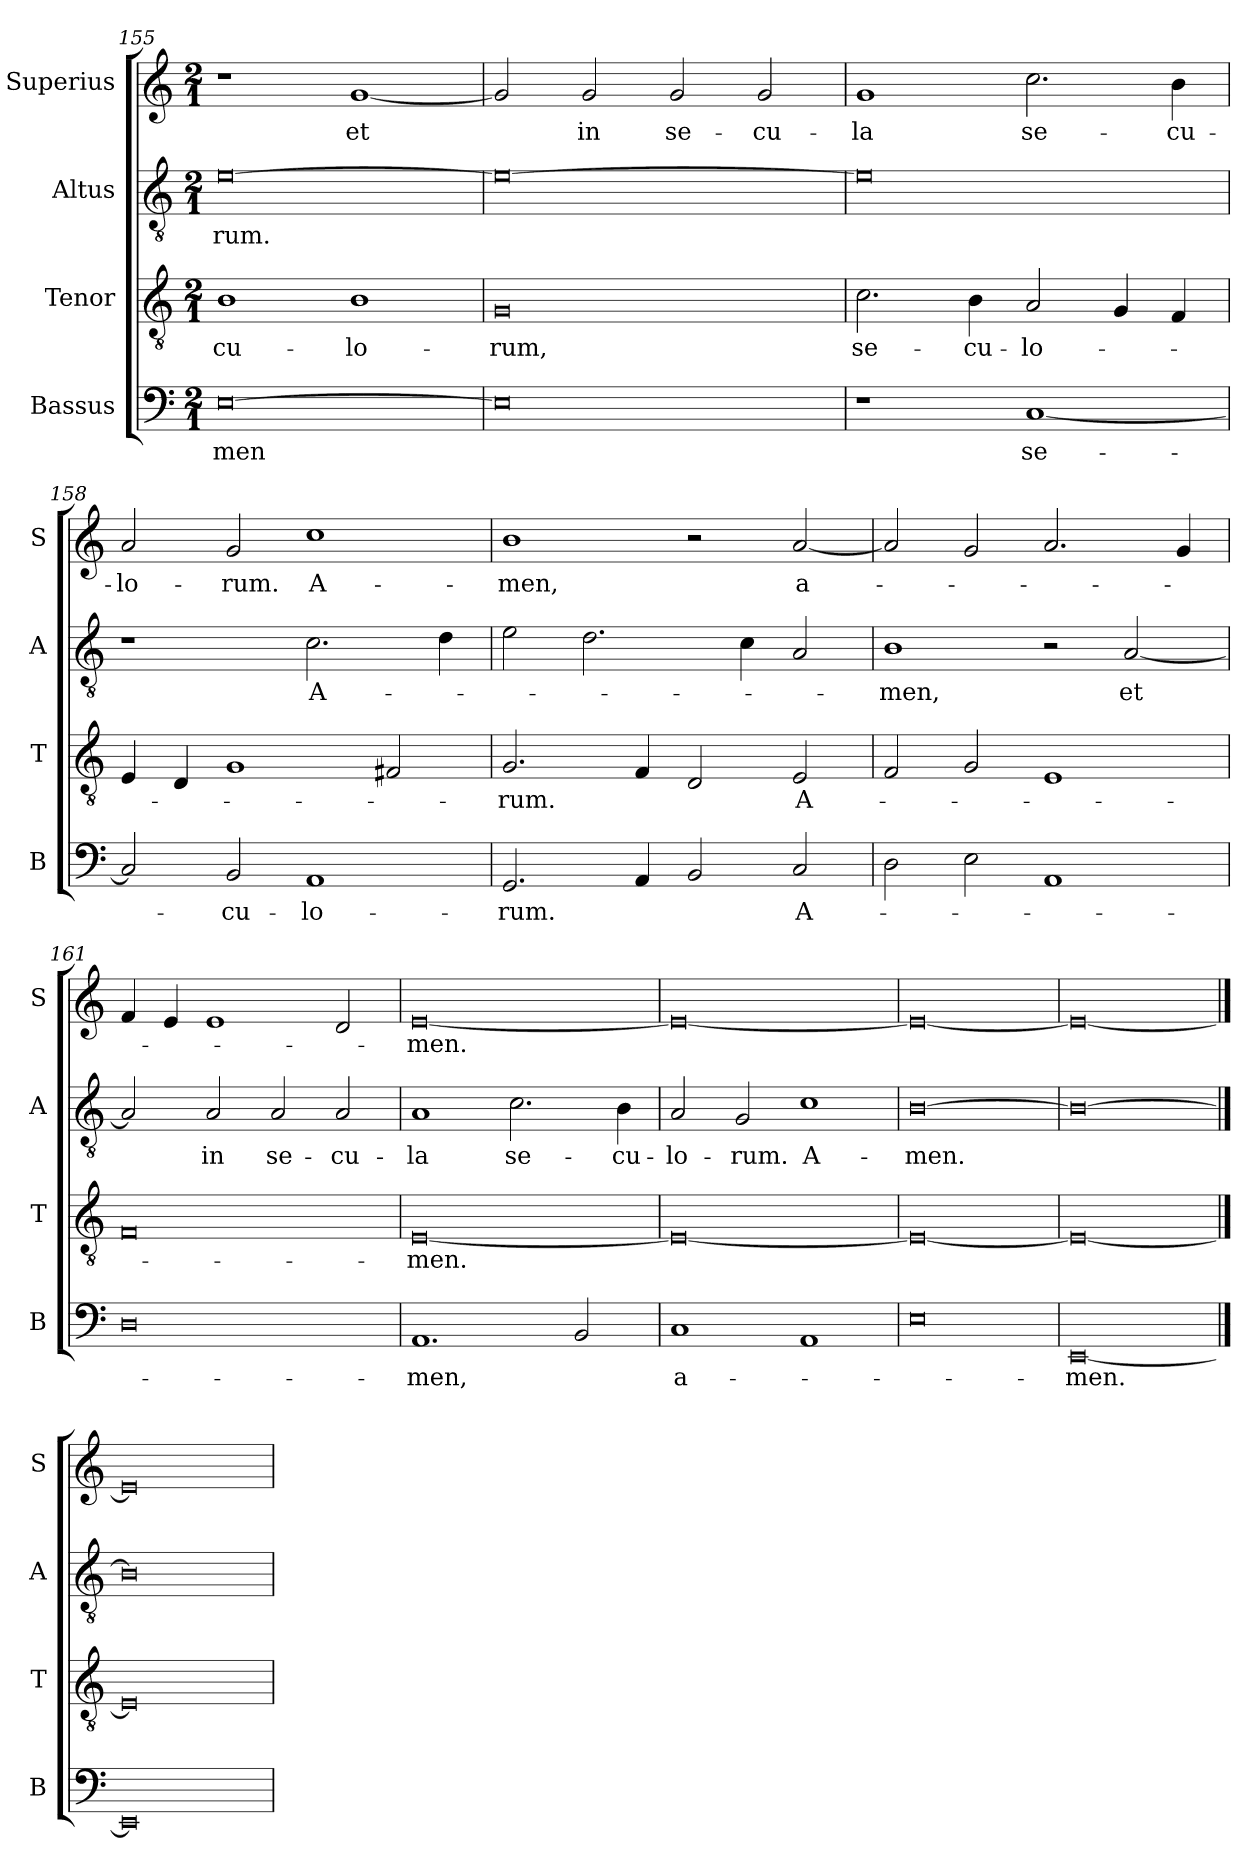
**kern	**text	**kern	**text	**kern	**text	**kern	**text
*part4	*part4	*part3	*part3	*part2	*part2	*part1	*part1
*staff4	*staff4	*staff3	*staff3	*staff2	*staff2	*staff1	*staff1
*I"Bassus	*	*I"Tenor	*	*I"Altus	*	*I"Superius	*
*I'B	*	*I'T	*	*I'A	*	*I'S	*
*clefF4	*	*clefGv2	*	*clefGv2	*	*clefG2	*
*k[]	*	*k[]	*	*k[]	*	*k[]	*
*C:	*	*C:	*	*C:	*	*C:	*
*M2/1	*	*M2/1	*	*M2/1	*	*M2/1	*
=155	=155	=155	=155	=155	=155	=155	=155
[0E	-men	1B	-cu-	[0e	-rum.	1r	.
.	.	1B	-lo-	.	.	[1g	et
=156	=156	=156	=156	=156	=156	=156	=156
0E]	.	0G	-rum,	0e_	.	2g]	.
.	.	.	.	.	.	2g	in
.	.	.	.	.	.	2g	se-
.	.	.	.	.	.	2g	-cu-
=157	=157	=157	=157	=157	=157	=157	=157
1r	.	2.c	se-	0e]	.	1g	-la
.	.	4B	-cu-	.	.	.	.
[1C	se-	2A	-lo-	.	.	2.cc	se-
.	.	4G	.	.	.	.	.
.	.	4F	.	.	.	4b	-cu-
=158	=158	=158	=158	=158	=158	=158	=158
2C]	.	4E	.	1r	.	2a	-lo-
.	.	4D	.	.	.	.	.
2BB	-cu-	1G	.	.	.	2g	-rum.
1AA	-lo-	.	.	2.c	A-	1cc	A-
.	.	2F#X	.	.	.	.	.
.	.	.	.	4d	.	.	.
=159	=159	=159	=159	=159	=159	=159	=159
2.GG	-rum.	2.G	-rum.	2e	.	1b	-men,
.	.	.	.	2.d	.	.	.
4AA	.	4F	.	.	.	.	.
2BB	.	2D	.	.	.	2r	.
.	.	.	.	4c	.	.	.
2C	A-	2E	A-	2A	.	[2a	a-
=160	=160	=160	=160	=160	=160	=160	=160
2D	.	2F	.	1B	-men,	2a]	.
2E	.	2G	.	.	.	2g	.
1AA	.	1E	.	2r	.	2.a	.
.	.	.	.	[2A	et	.	.
.	.	.	.	.	.	4g	.
=161	=161	=161	=161	=161	=161	=161	=161
0D	.	0F	.	2A]	.	4f	.
.	.	.	.	.	.	4e	.
.	.	.	.	2A	in	1e	.
.	.	.	.	2A	se-	.	.
.	.	.	.	2A	-cu-	2d	.
=162	=162	=162	=162	=162	=162	=162	=162
1.AA	-men,	[0E	-men.	1A	-la	[0e	-men.
.	.	.	.	2.c	se-	.	.
2BB	.	.	.	.	.	.	.
.	.	.	.	4B	-cu-	.	.
=163	=163	=163	=163	=163	=163	=163	=163
1C	a-	0E_	.	2A	-lo-	0e_	.
.	.	.	.	2G	-rum.	.	.
1AA	.	.	.	1c	A-	.	.
=164	=164	=164	=164	=164	=164	=164	=164
0E	.	0E_	.	[0B	-men.	0e_	.
=165	=165	=165	=165	=165	=165	=165	=165
[0EE	-men.	0E_	.	0B_	.	0e_	.
==166	==166	==166	==166	==166	==166	==166	==166
0EE]	.	0E]	.	0B]	.	0e]	.
=	=	=	=	=	=	=	=
*-	*-	*-	*-	*-	*-	*-	*-
